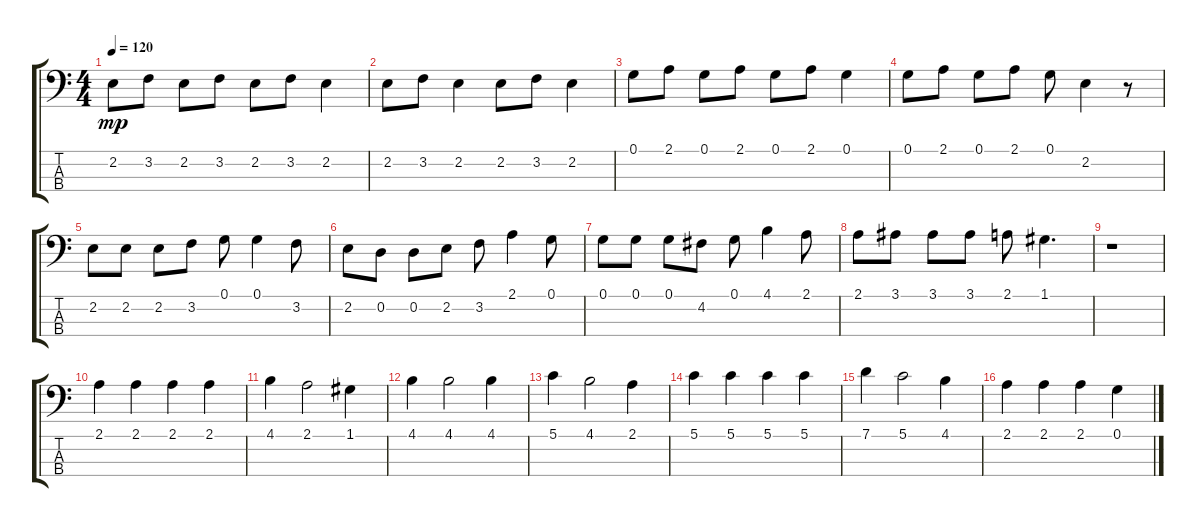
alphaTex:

\track "" {instrument electricbassfinger}
\staff {score tabs}
\tuning (G2 D2 A1 E1) {hide}
\ts (4 4)
\tempo 120
\clef f4
\ks c
2.2.8{dy mp} 3.2.8 2.2.8 3.2.8 2.2.8 3.2.8 2.2.4 |
2.2.8 3.2.8 2.2.4 2.2.8 3.2.8 2.2.4 |
0.1.8 2.1.8 0.1.8 2.1.8 0.1.8 2.1.8 0.1.4 |
0.1.8 2.1.8 0.1.8 2.1.8 0.1.8 2.2.4 r.8 |
2.2.8 2.2.8 2.2.8 3.2.8 0.1.8 0.1.4 3.2.8 |
2.2.8 0.2.8 0.2.8 2.2.8 3.2.8 2.1.4 0.1.8 |
0.1.8 0.1.8 0.1.8 4.2.8 0.1.8 4.1.4 2.1.8 |
2.1.8 3.1.8 3.1.8 3.1.8 2.1.8 1.1.4{d} |
r.1 |
2.1.4 2.1.4 2.1.4 2.1.4 |
4.1.4 2.1.2 1.1.4 |
4.1.4 4.1.2 4.1.4 |
5.1.4 4.1.2 2.1.4 |
5.1.4 5.1.4 5.1.4 5.1.4 |
7.1.4 5.1.2 4.1.4 |
2.1.4 2.1.4 2.1.4 0.1.4
